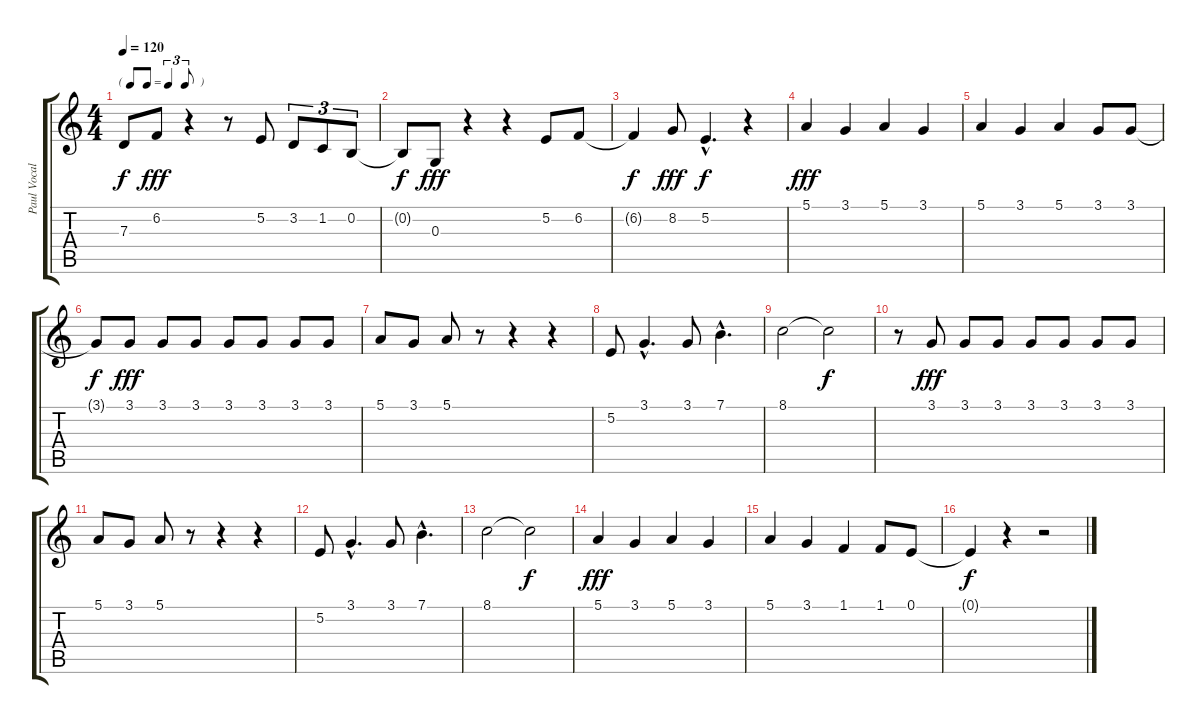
\track ("Paul Vocals" "Paul Vocal") {instrument clarinet}
\staff {score tabs}
\tuning (E4 B3 G3 D3 A2 E2) {hide}
\ts (4 4)
\tf triplet8th
\tempo 120
\clef g2
\ks c
7.3{t}.8{dy f} 6.2.8{dy fff} r.4 r.8 5.2.8 3.2.8{tu (3 2)} 1.2.8{tu (3 2)} 0.2.8{tu (3 2)} |
0.2{t}.8{dy f} 0.3.8{dy fff} r.4 r.4 5.2.8 6.2.8 |
6.2{t}.4{dy f} 8.2.8{dy fff} 5.2{hac}.4{d dy f} r.4 |
5.1.4{dy fff} 3.1.4 5.1.4 3.1.4 |
5.1.4 3.1.4 5.1.4 3.1.8 3.1.8 |
3.1{t}.8{dy f} 3.1.8{dy fff} 3.1.8 3.1.8 3.1.8 3.1.8 3.1.8 3.1.8 |
5.1.8 3.1.8 5.1.8 r.8 r.4 r.4 |
5.2.8 3.1{hac}.4{d} 3.1.8 7.1{hac}.4{d} |
8.1.2 8.1{t}.2{dy f} |
r.8 3.1.8{dy fff} 3.1.8 3.1.8 3.1.8 3.1.8 3.1.8 3.1.8 |
5.1.8 3.1.8 5.1.8 r.8 r.4 r.4 |
5.2.8 3.1{hac}.4{d} 3.1.8 7.1{hac}.4{d} |
8.1.2 8.1{t}.2{dy f} |
5.1.4{dy fff} 3.1.4 5.1.4 3.1.4 |
5.1.4 3.1.4 1.1.4 1.1.8 0.1.8 |
0.1{t}.4{dy f} r.4 r.2
